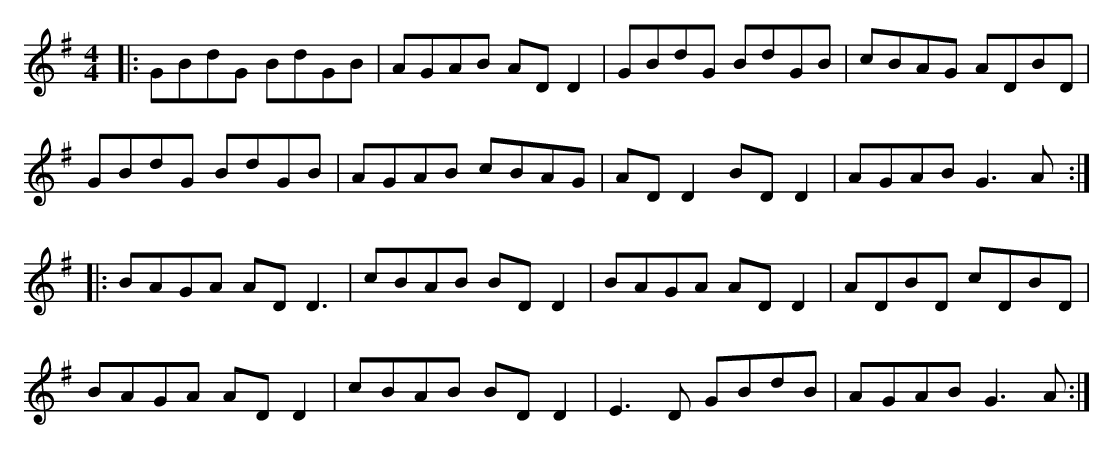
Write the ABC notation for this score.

X:1
M:4/4
K:G
|:GBdG BdGB|AGAB AD D2|GBdG BdGB|cBAG ADBD|
GBdG BdGB|AGAB cBAG|AD D2 BD D2|AGAB G3A:|
|:BAGA AD D3|cBAB BD D2|BAGA AD D2|ADBD cDBD|
BAGA AD D2|cBAB BD D2|E3D GBdB|AGAB G3A:|
